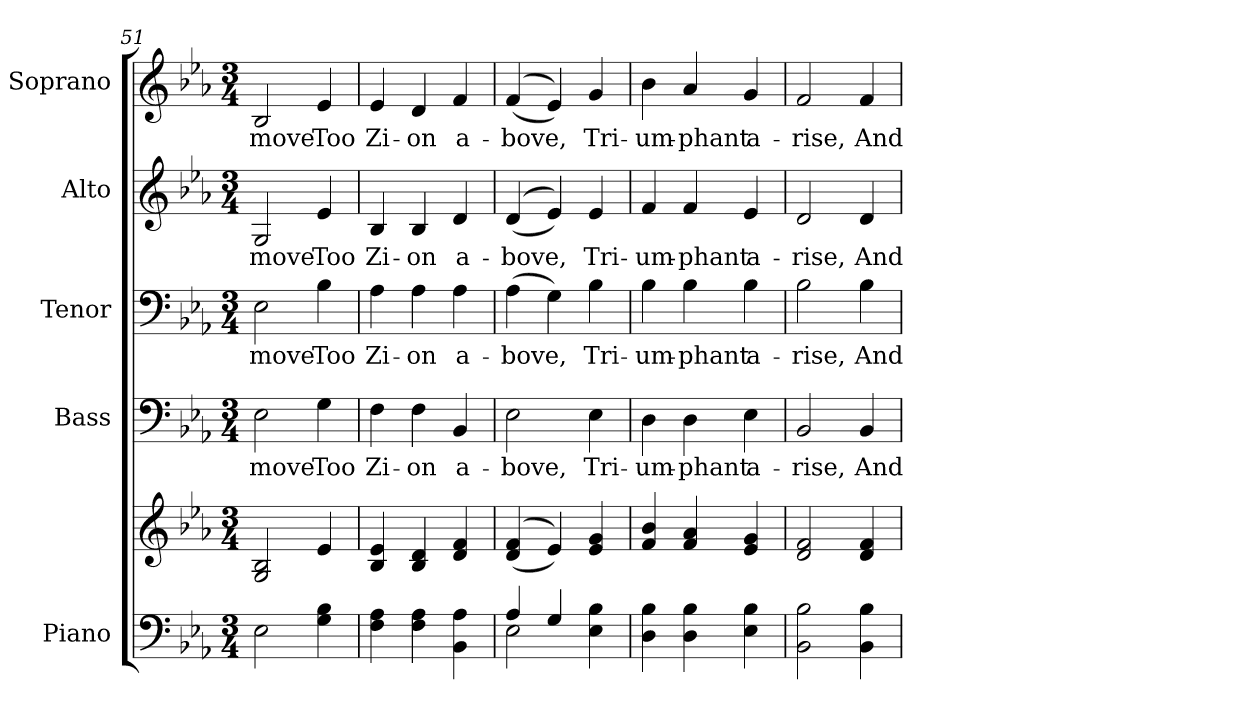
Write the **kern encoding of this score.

**kern	**kern	**kern	**text	**kern	**text	**kern	**text	**kern	**text
*part5	*part5	*part4	*part4	*part3	*part3	*part2	*part2	*part1	*part1
*staff6	*staff5	*staff4	*staff4	*staff3	*staff3	*staff2	*staff2	*staff1	*staff1
*I"Piano	*	*I"Bass	*	*I"Tenor	*	*I"Alto	*	*I"Soprano	*
*I'Pno.	*	*I'B.	*	*I'T.	*	*I'A.	*	*I'S.	*
!!LO:PB:g=z
*clefF4	*clefG2	*clefF4	*	*clefF4	*	*clefG2	*	*clefG2	*
*k[b-e-a-]	*k[b-e-a-]	*k[b-e-a-]	*	*k[b-e-a-]	*	*k[b-e-a-]	*	*k[b-e-a-]	*
*E-:	*E-:	*E-:	*	*E-:	*	*E-:	*	*E-:	*
*M3/4	*M3/4	*M3/4	*	*M3/4	*	*M3/4	*	*M3/4	*
=51	=51	=51	=51	=51	=51	=51	=51	=51	=51
!	!	!	!LO:LY:b:color=#000000	!	!	!	!	!	!
!	!	!	!	!	!LO:LY:b:color=#000000	!	!	!	!
!	!	!	!	!	!	!	!LO:LY:b:color=#000000	!	!
!	!	!	!	!	!	!	!	!	!LO:LY:b:color=#000000
2E-i\	2Gi/ 2B-i	2E-i\	move	2E-i\	move	2Gi/	move	2B-i/	move
!	!	!	!LO:LY:b:color=#000000	!	!	!	!	!	!
!	!	!	!	!	!LO:LY:b:color=#000000	!	!	!	!
!	!	!	!	!	!	!	!LO:LY:b:color=#000000	!	!
!	!	!	!	!	!	!	!	!	!LO:LY:b:color=#000000
4Gi\ 4B-i	4e-i/	4Gi\	Too	4B-i\	Too	4e-i/	Too	4e-i/	Too
=52	=52	=52	=52	=52	=52	=52	=52	=52	=52
!	!	!	!LO:LY:b:color=#000000	!	!	!	!	!	!
!	!	!	!	!	!LO:LY:b:color=#000000	!	!	!	!
!	!	!	!	!	!	!	!LO:LY:b:color=#000000	!	!
!	!	!	!	!	!	!	!	!	!LO:LY:b:color=#000000
4Fi\ 4A-i	4B-i/ 4e-i	4Fi\	Zi-	4A-i\	Zi-	4B-i/	Zi-	4e-i/	Zi-
!	!	!	!LO:LY:b:color=#000000	!	!	!	!	!	!
!	!	!	!	!	!LO:LY:b:color=#000000	!	!	!	!
!	!	!	!	!	!	!	!LO:LY:b:color=#000000	!	!
!	!	!	!	!	!	!	!	!	!LO:LY:b:color=#000000
4Fi\ 4A-i	4B-i/ 4di	4Fi\	-on	4A-i\	-on	4B-i/	-on	4di/	-on
!	!	!	!LO:LY:b:color=#000000	!	!	!	!	!	!
!	!	!	!	!	!LO:LY:b:color=#000000	!	!	!	!
!	!	!	!	!	!	!	!LO:LY:b:color=#000000	!	!
!	!	!	!	!	!	!	!	!	!LO:LY:b:color=#000000
4BB-i\ 4A-i	4di/ 4fi	4BB-i/	a-	4A-i\	a-	4di/	a-	4fi/	a-
=53	=53	=53	=53	=53	=53	=53	=53	=53	=53
*^	*	*	*	*	*	*	*	*	*
!	!	!	!	!LO:LY:b:color=#000000	!	!	!	!	!	!
!	!	!	!	!	!	!LO:LY:b:color=#000000	!	!	!	!
!	!	!	!	!	!	!	!	!LO:LY:b:color=#000000	!	!
!	!	!	!	!	!	!	!	!	!	!LO:LY:b:color=#000000
4A-i/	2E-i\	((4di/ 4fi	2E-i\	-bove,	(4A-i\	-bove,	((4di/	-bove,	((4fi/	-bove,
4Gi/	.	4e-i/))	.	.	4Gi\)	.	4e-i/))	.	4e-i/))	.
!	!	!	!	!LO:LY:b:color=#000000	!	!	!	!	!	!
!	!	!	!	!	!	!LO:LY:b:color=#000000	!	!	!	!
!	!	!	!	!	!	!	!	!LO:LY:b:color=#000000	!	!
!	!	!	!	!	!	!	!	!	!	!LO:LY:b:color=#000000
4E-i\ 4B-i	4ryy	4e-i/ 4gi	4E-i\	Tri-	4B-i\	Tri-	4e-i/	Tri-	4gi/	Tri-
*v	*v	*	*	*	*	*	*	*	*	*
!!LO:PB:g=z
=54	=54	=54	=54	=54	=54	=54	=54	=54	=54
*^	*	*	*	*	*	*	*	*	*
!	!	!	!	!LO:LY:b:color=#000000	!	!	!	!	!	!
*v	*v	*	*	*	*	*	*	*	*	*
*^	*	*	*	*	*	*	*	*	*
!	!	!	!	!	!	!LO:LY:b:color=#000000	!	!	!	!
*v	*v	*	*	*	*	*	*	*	*	*
*^	*	*	*	*	*	*	*	*	*
!	!	!	!	!	!	!	!	!LO:LY:b:color=#000000	!	!
*v	*v	*	*	*	*	*	*	*	*	*
*^	*	*	*	*	*	*	*	*	*
!	!	!	!	!	!	!	!	!	!	!LO:LY:b:color=#000000
*v	*v	*	*	*	*	*	*	*	*	*
4Di\ 4B-i	4fi/ 4b-i	4Di\	-um-	4B-i\	-um-	4fi/	-um-	4b-i\	-um-
!	!	!	!LO:LY:b:color=#000000	!	!	!	!	!	!
!	!	!	!	!	!LO:LY:b:color=#000000	!	!	!	!
!	!	!	!	!	!	!	!LO:LY:b:color=#000000	!	!
!	!	!	!	!	!	!	!	!	!LO:LY:b:color=#000000
4Di\ 4B-i	4fi/ 4a-i	4Di\	-phant	4B-i\	-phant	4fi/	-phant	4a-i/	-phant
!	!	!	!LO:LY:b:color=#000000	!	!	!	!	!	!
!	!	!	!	!	!LO:LY:b:color=#000000	!	!	!	!
!	!	!	!	!	!	!	!LO:LY:b:color=#000000	!	!
!	!	!	!	!	!	!	!	!	!LO:LY:b:color=#000000
4E-i\ 4B-i	4e-i/ 4gi	4E-i\	a-	4B-i\	a-	4e-i/	a-	4gi/	a-
=55	=55	=55	=55	=55	=55	=55	=55	=55	=55
!	!	!	!LO:LY:b:color=#000000	!	!	!	!	!	!
!	!	!	!	!	!LO:LY:b:color=#000000	!	!	!	!
!	!	!	!	!	!	!	!LO:LY:b:color=#000000	!	!
!	!	!	!	!	!	!	!	!	!LO:LY:b:color=#000000
2BB-i\ 2B-i	2di/ 2fi	2BB-i/	-rise,	2B-i\	-rise,	2di/	-rise,	2fi/	-rise,
!	!	!	!LO:LY:b:color=#000000	!	!	!	!	!	!
!	!	!	!	!	!LO:LY:b:color=#000000	!	!	!	!
!	!	!	!	!	!	!	!LO:LY:b:color=#000000	!	!
!	!	!	!	!	!	!	!	!	!LO:LY:b:color=#000000
4BB-i\ 4B-i	4di/ 4fi	4BB-i/	And	4B-i\	And	4di/	And	4fi/	And
=	=	=	=	=	=	=	=	=	=
*-	*-	*-	*-	*-	*-	*-	*-	*-	*-
